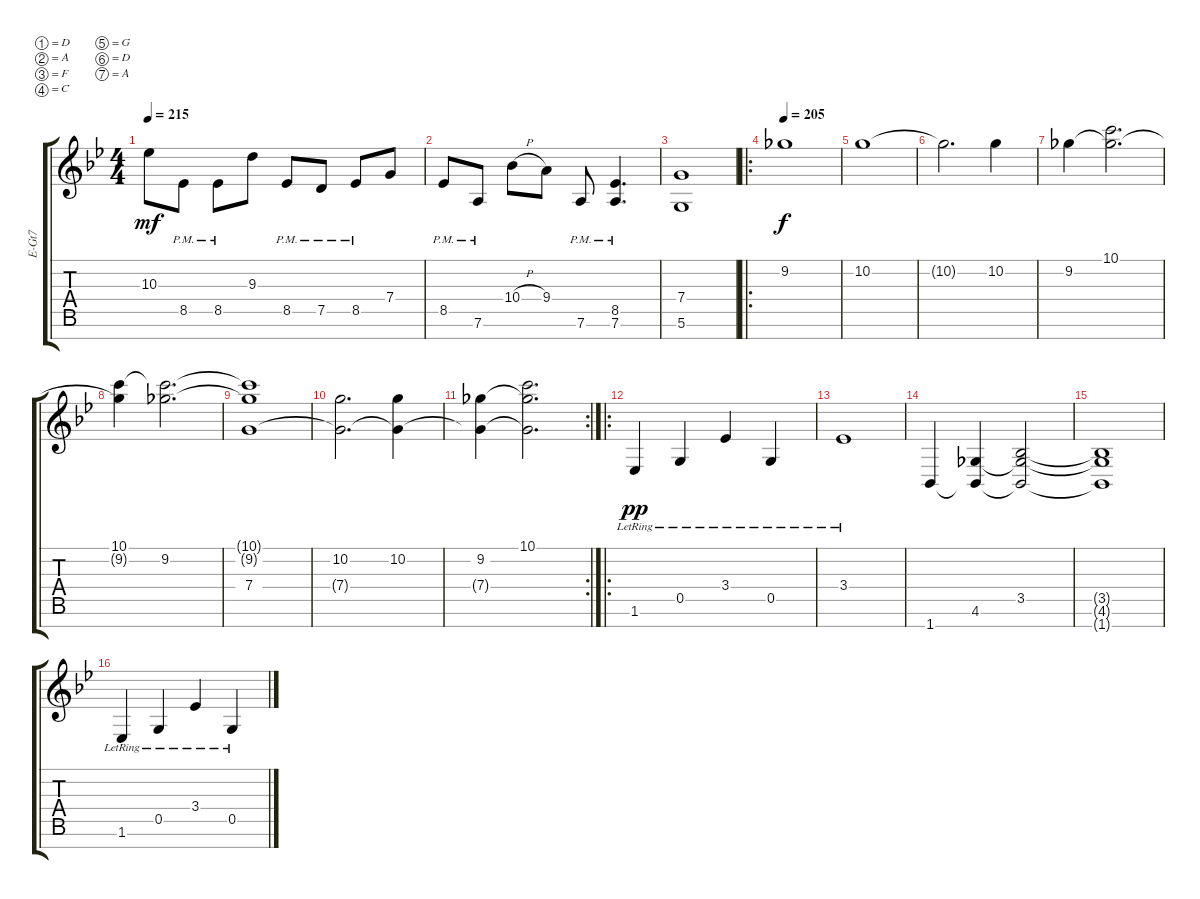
\defaultSystemsLayout 4
\bracketExtendMode groupsimilarinstruments
\otherSystemsTrackNameOrientation horizontal
\track ("Electric Guitar" "E-Gt7") {instrument distortionguitar}
\staff {score tabs}
\tuning (D4 A3 F3 C3 G2 D2 A1)
\ts (4 4)
\tempo 215
\clef g2
\ks bb
10.3{acc forcenatural}.8{dy mf beam Down} 8.5{pm acc forcenatural}.8{beam Down} 8.5{pm acc forcenatural}.8{beam Down} 9.3{acc forcenatural}.8{beam Down} 8.5{pm acc forcenatural}.8{beam Up} 7.5{pm acc forcenatural}.8{beam Up} 8.5{pm acc forcenatural}.8{beam Up} 7.4{acc forcenatural}.8{beam Up} |
8.5{pm acc forcenatural}.8{beam Up} 7.6{pm acc forcenatural}.8{beam Up} 10.4{h acc forcenatural}.8{beam Down} 9.4{acc forcenatural}.8{beam Down} 7.6{pm acc forcenatural}.8{beam Up} (8.5{pm acc forcenatural} 7.6{pm acc forcenatural}).4{d beam Up} |
(5.6{acc forcenatural} 7.4{acc forcenatural}).1{beam Up} |
\ro
\tempo 205
9.2{acc b}.1{dy f beam Down} |
10.2{acc forcenatural}.1{beam Down} |
10.2{t acc forcenatural}.2{d beam Down} 10.2{acc forcenatural}.4{beam Down} |
9.2{acc b}.4{beam Down} (10.1{acc forcenatural} 9.2{t acc b}).2{d beam Down} |
(10.1{acc forcenatural} 9.2{t acc b}).4{beam Down} (9.2{acc b} 10.1{t acc forcenatural}).2{d beam Down} |
(7.4{acc forcenatural} 10.1{t acc forcenatural} 9.2{t acc b}).1{beam Down} |
(10.2{acc forcenatural} 7.4{t acc forcenatural}).2{d beam Down} (10.2{acc forcenatural} 7.4{t acc forcenatural}).4{beam Down} |
\rc 2
(9.2{acc b} 7.4{t acc forcenatural}).4{beam Down} (10.1{acc forcenatural} 9.2{t acc b} 7.4{t acc forcenatural}).2{d beam Down} |
\ro
1.6{lr acc forcenatural}.4{dy pp beam Up} 0.5{lr acc forcenatural}.4{beam Up} 3.4{lr acc forcenatural}.4{beam Up} 0.5{lr acc forcenatural}.4{beam Up} |
3.4{lr acc forcenatural}.1{beam Up} |
1.7{acc forcenatural}.4{beam Up} (4.6{acc b} 1.7{t acc forcenatural}).4{beam Up} (3.5{acc forcenatural} 4.6{t acc b} 1.7{t acc forcenatural}).2{beam Up} |
(3.5{t acc forcenatural} 4.6{t acc b} 1.7{t acc forcenatural}).1{beam Up} |
1.6{lr acc forcenatural}.4{beam Up} 0.5{lr acc forcenatural}.4{beam Up} 3.4{lr acc forcenatural}.4{beam Up} 0.5{lr acc forcenatural}.4{beam Up}
